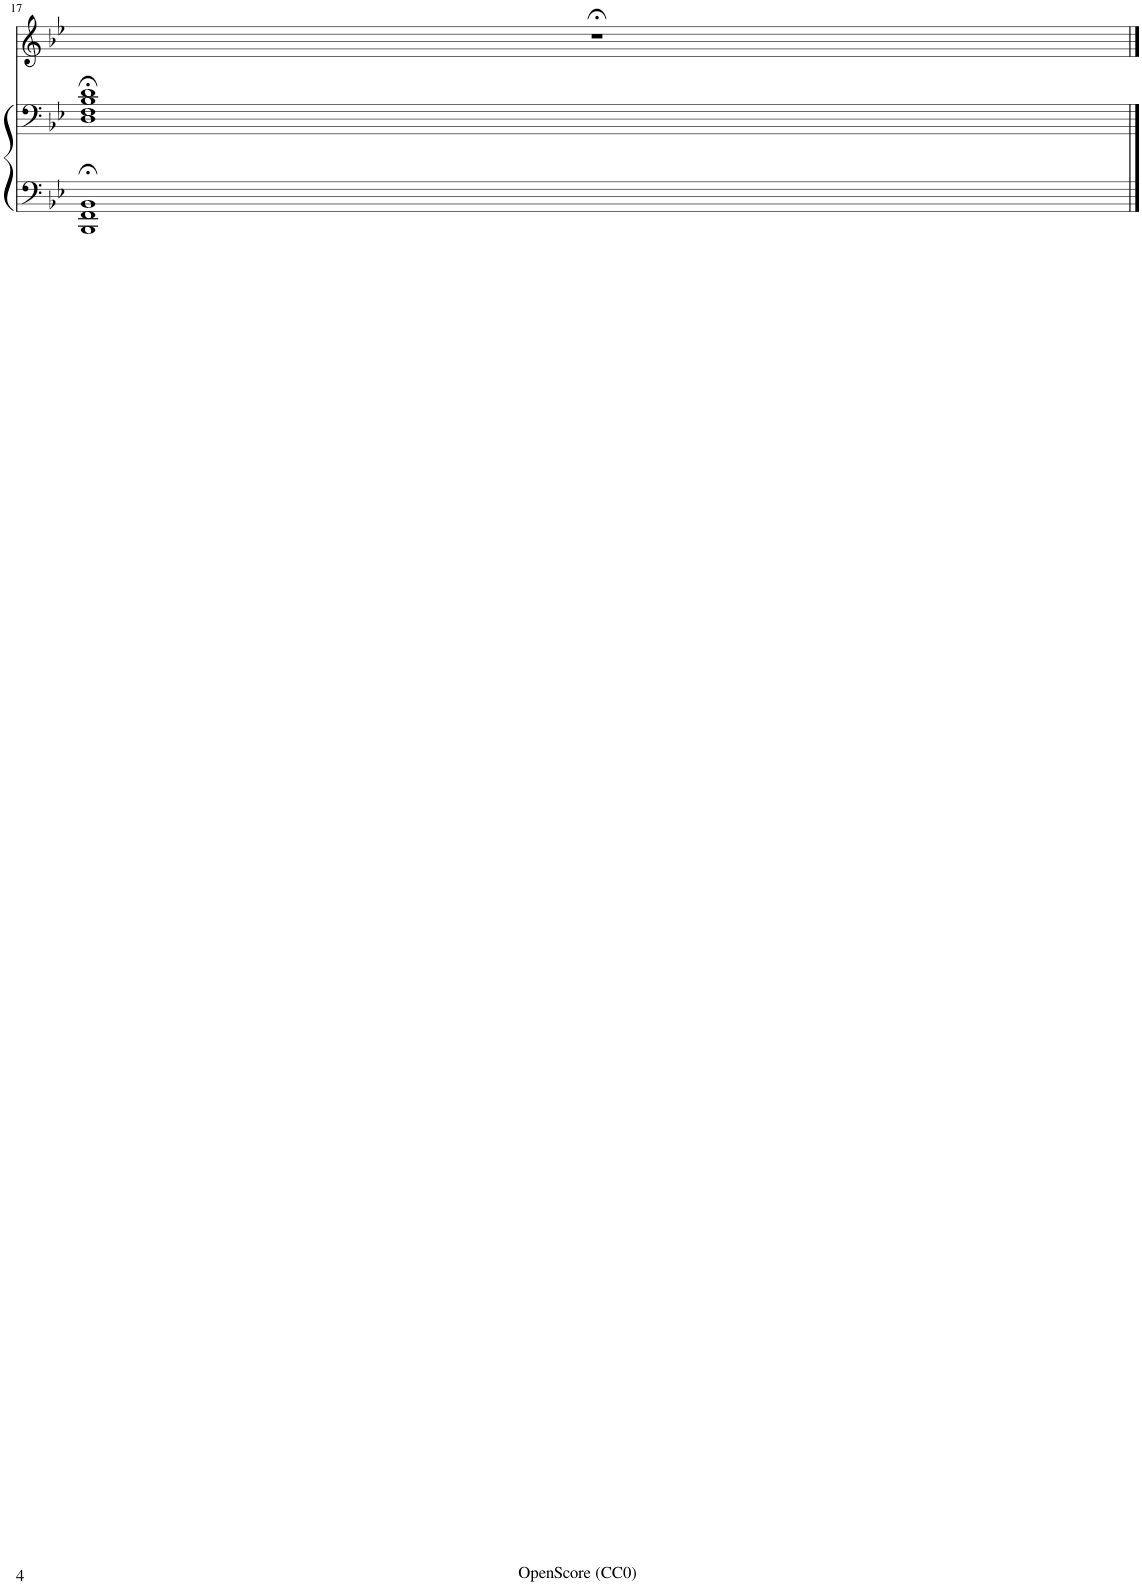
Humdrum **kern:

**kern	**kern	**kern
*part2	*part2	*part1
*staff3	*staff2	*staff1
*I"Pianoforte	*	*I"Singstimme Voice
*I'Pno	*	*
!!LO:PB:g=z
*clefF4	*clefF4	*clefG2
*k[b-e-]	*k[b-e-]	*k[b-e-]
*M4/4	*M4/4	*M4/4
=17	=17	=17
1BBB-;< 1FF;< 1BB-;<	1D;< 1F;< 1B-;< 1d;<	1r;<
==	==	==
*-	*-	*-
